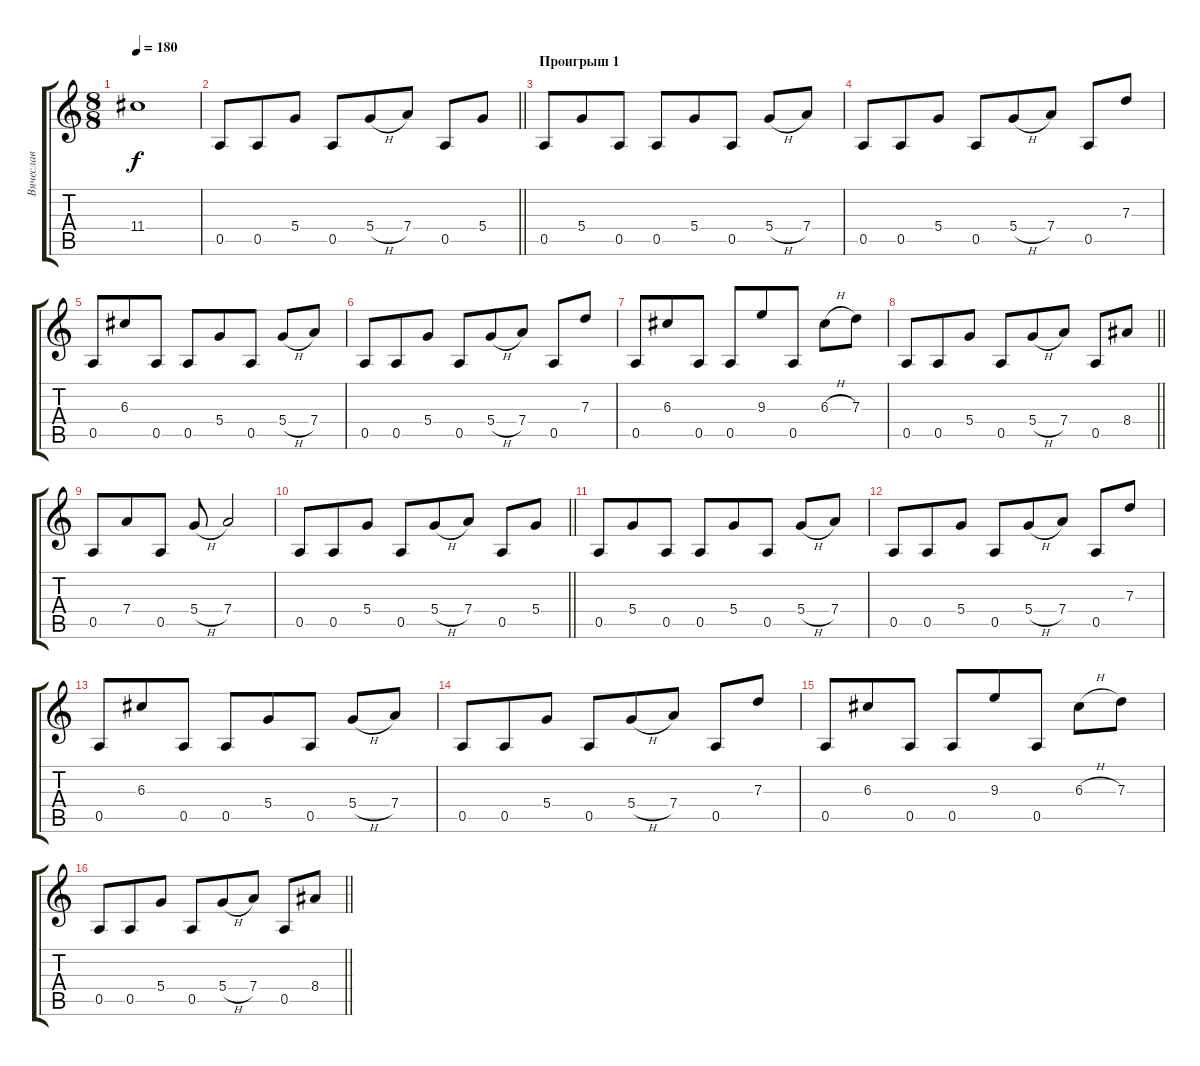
\track ("Вячеслав" "Вячеслав") {instrument distortionguitar}
\staff {score tabs}
\tuning (E4 B3 G3 D3 A2 E2) {hide}
\ts (8 8)
\tempo 180
\clef g2
\ks c
11.4{t}.1{dy f} |
\barLineRight lightlight
0.5.8 0.5.8 5.4.8 0.5.8 5.4{h}.8 7.4.8 0.5.8 5.4.8 |
\section ("" "Проигрыш 1")
0.5.8 5.4.8 0.5.8 0.5.8 5.4.8 0.5.8 5.4{h}.8 7.4.8 |
0.5.8 0.5.8 5.4.8 0.5.8 5.4{h}.8 7.4.8 0.5.8 7.3.8 |
0.5.8 6.3.8 0.5.8 0.5.8 5.4.8 0.5.8 5.4{h}.8 7.4.8 |
0.5.8 0.5.8 5.4.8 0.5.8 5.4{h}.8 7.4.8 0.5.8 7.3.8 |
0.5.8 6.3.8 0.5.8 0.5.8 9.3.8 0.5.8 6.3{h}.8 7.3.8 |
\barLineRight lightlight
0.5.8 0.5.8 5.4.8 0.5.8 5.4{h}.8 7.4.8 0.5.8 8.4.8 |
0.5.8 7.4.8 0.5.8 5.4{h}.8 7.4.2 |
\barLineRight lightlight
0.5.8 0.5.8 5.4.8 0.5.8 5.4{h}.8 7.4.8 0.5.8 5.4.8 |
0.5.8 5.4.8 0.5.8 0.5.8 5.4.8 0.5.8 5.4{h}.8 7.4.8 |
0.5.8 0.5.8 5.4.8 0.5.8 5.4{h}.8 7.4.8 0.5.8 7.3.8 |
0.5.8 6.3.8 0.5.8 0.5.8 5.4.8 0.5.8 5.4{h}.8 7.4.8 |
0.5.8 0.5.8 5.4.8 0.5.8 5.4{h}.8 7.4.8 0.5.8 7.3.8 |
0.5.8 6.3.8 0.5.8 0.5.8 9.3.8 0.5.8 6.3{h}.8 7.3.8 |
\barLineRight lightlight
0.5.8 0.5.8 5.4.8 0.5.8 5.4{h}.8 7.4.8 0.5.8 8.4.8
